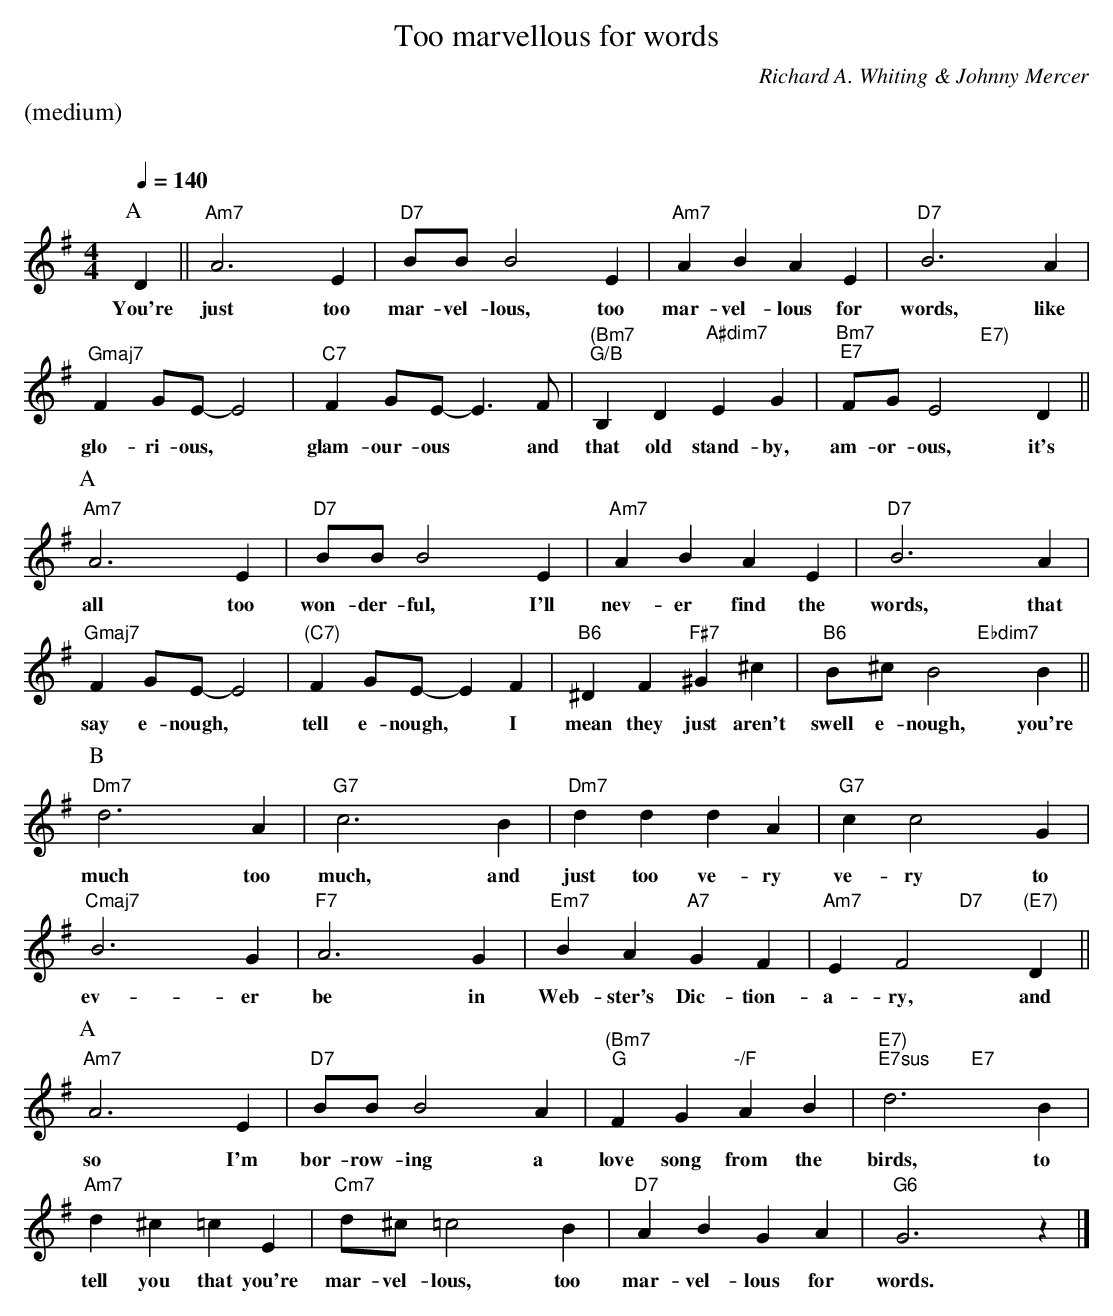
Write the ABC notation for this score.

X:1
T:Too marvellous for words
M:4/4
L:1/4
C:Richard A. Whiting & Johnny Mercer
Q:1/4=140
%%staves (chords melody)
K:G
%%text (medium)
%%vskip 20
P:A
V:chords
x || "Am7"x2 x2 | "D7"x2 x2 | "Am7"x2 x2 | "D7"x2 x2 |
"Gmaj7"x2 x2 | "C7"x2 x2 | "(Bm7""G/B"x2 "A#dim7"" "x2 | "Bm7""E7"x2 "E7)"" "x2 ||
V:melody
D || A3E | B/B/B2E | ABAE | B3A |
w:You're just too mar-vel-lous, too mar-vel-lous for words, like
FG/E/- E2 | FG/E/- E>F | B,DEG | F/G/E2D ||
w:glo-ri-ous,* glam-our-ous* and that old stand-by, am-or-ous, it's
P:A
V:chords
"Am7"x2 x2 | "D7"x2 x2 | "Am7"x2 x2 | "D7"x2 x2 |
"Gmaj7"x2 x2 | "(C7)"x2 x2 | "B6"x2 "F#7"x2 | "B6"x2 "Ebdim7"x2 ||
V:melody
A3E | B/B/B2E | ABAE | B3A |
w:all too won-der-ful, I'll nev-er find the words, that
FG/E/- E2 | FG/E/- EF | ^DF ^G^c | B/^c/B2B ||
w:say e-nough,* tell e-nough,* I mean they just aren't swell e-nough, you're
P:B
V:chords
"Dm7"x2 x2 | "G7"x2 x2 | "Dm7"x2 x2 | "G7"x2 x2 |
"Cmaj7"x2 x2 | "F7"x2 x2 | "Em7"x2 "A7"x2 | "Am7"x2 "D7"x"(E7)"x ||
V:melody
d3A | c3B | dddA | cc2G |
w:much too much, and just too ve-ry ve-ry to
B3G | A3G | BAGF | EF2D ||
w:ev-er be in Web-ster's Dic-tion-a-ry, and
P:A
V:chords
"Am7"x2 x2 | "D7"x2 x2 | "(Bm7""G"x2 "-/F"x2 | "E7)""E7sus"x2 "E7"x2 |
"Am7"x2 x2 | "Cm7"x2 x2 | "D7"x2 x2 | "G6"x2 x2 |]
V:melody
A3E | B/B/B2A | FG AB | d3B |
w:so I'm bor-row-ing a love song from the birds, to
d^c=cE | d/^c/=c2B | ABGA | G3z |]
w:tell you that you're mar-vel-lous, too mar-vel-lous for words.
